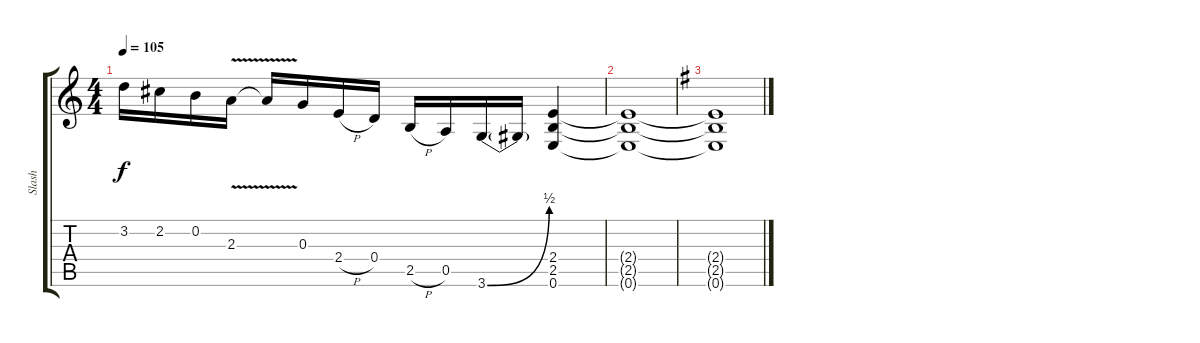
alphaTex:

\track ("Slash" "Slash") {instrument distortionguitar}
\staff {score tabs}
\tuning (E4 B3 G3 D3 A2 E2) {hide}
\ts (4 4)
\tempo 105
\clef g2
\ks c
3.2.16{dy f} 2.2.16 0.2.16 2.3{v}.16 2.3{t}.16 0.3.16 2.4{h}.16 0.4.16 2.5{h}.16 0.5.16 3.6{be (bend 0 0 60 2)}.16 3.6{t}.16 (2.4 2.5 0.6).4 |
(2.4{t} 2.5{t} 0.6{t}).1{volume 9} |
\ks g
(2.4{t} 2.5{t} 0.6{t}).1{volume 5}
